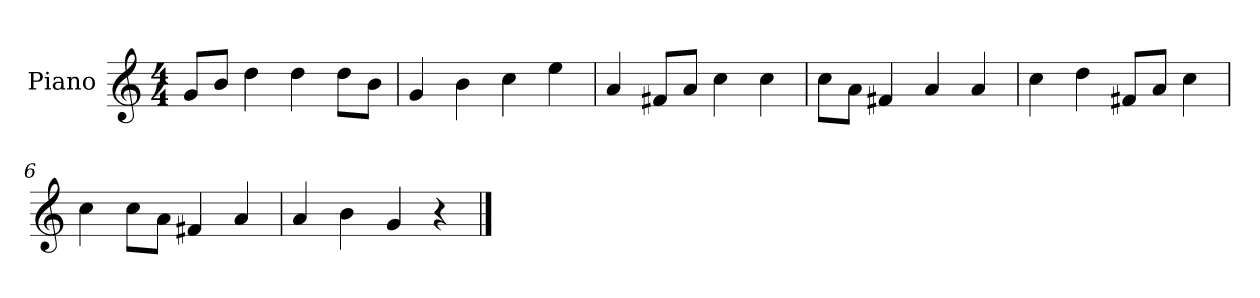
**kern
*part1
*staff1
*I"Piano
*I'P-no
*clefG2
*k[]
*M4/4
*MM90
=1
8g/L
8b/J
4dd\
4dd\
8dd\L
8b\J
=2
4g/
4b\
4cc\
4ee\
=3
4a/
8f#X/L
8a/J
4cc\
4cc\
=4
8cc\L
8a\J
4f#X/
4a/
4a/
=5
4cc\
4dd\
8f#X/L
8a/J
4cc\
=6
4cc\
8cc\L
8a\J
4f#X/
4a/
=7
4a/
4b\
4g/
4r
==
*-
